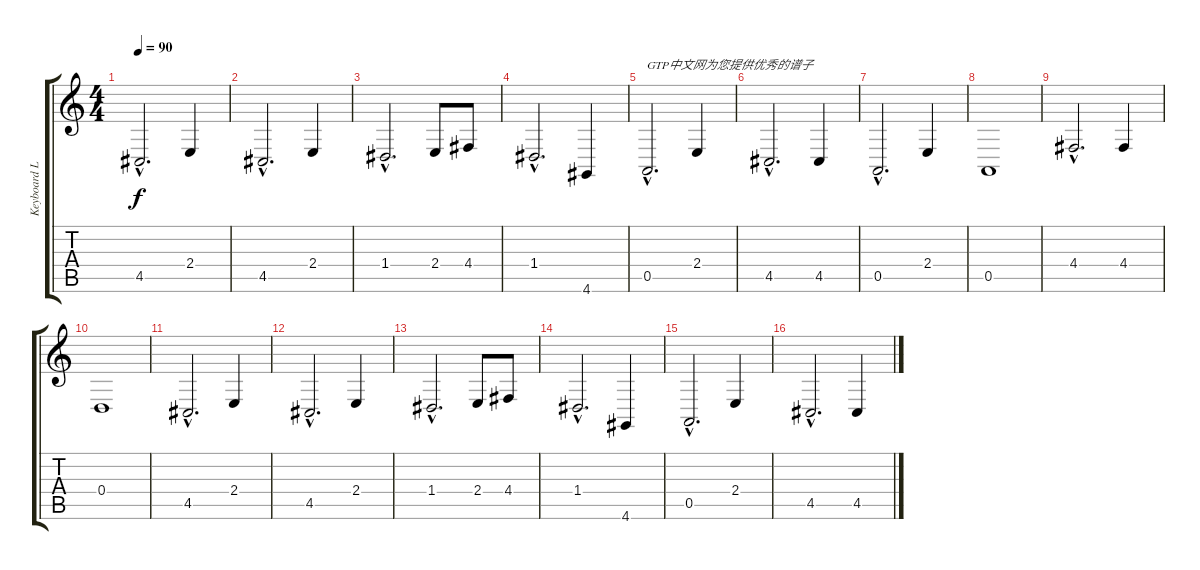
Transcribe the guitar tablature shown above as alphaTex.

\track ("Keyboard Left Hand" "Keyboard L") {instrument electricpiano2}
\staff {score tabs}
\tuning (E4 B3 G3 D3 A2 E2) {hide}
\ts (4 4)
\tempo 90
\clef g2
\ks c
4.5{hac}.2{d dy f instrument electricpiano2} 2.4.4 |
4.5{hac}.2{d} 2.4.4 |
1.4{hac}.2{d} 2.4.8 4.4.8 |
1.4{hac}.2{d} 4.6.4 |
0.5{hac}.2{d txt "GTP中文网为您提供优秀的谱子"} 2.4.4 |
4.5{hac}.2{d} 4.5.4 |
0.5{hac}.2{d} 2.4.4 |
0.5.1 |
4.4{hac}.2{d} 4.4.4 |
0.4.1 |
4.5{hac}.2{d} 2.4.4 |
4.5{hac}.2{d} 2.4.4 |
1.4{hac}.2{d} 2.4.8 4.4.8 |
1.4{hac}.2{d} 4.6.4 |
0.5{hac}.2{d} 2.4.4 |
4.5{hac}.2{d} 4.5.4
